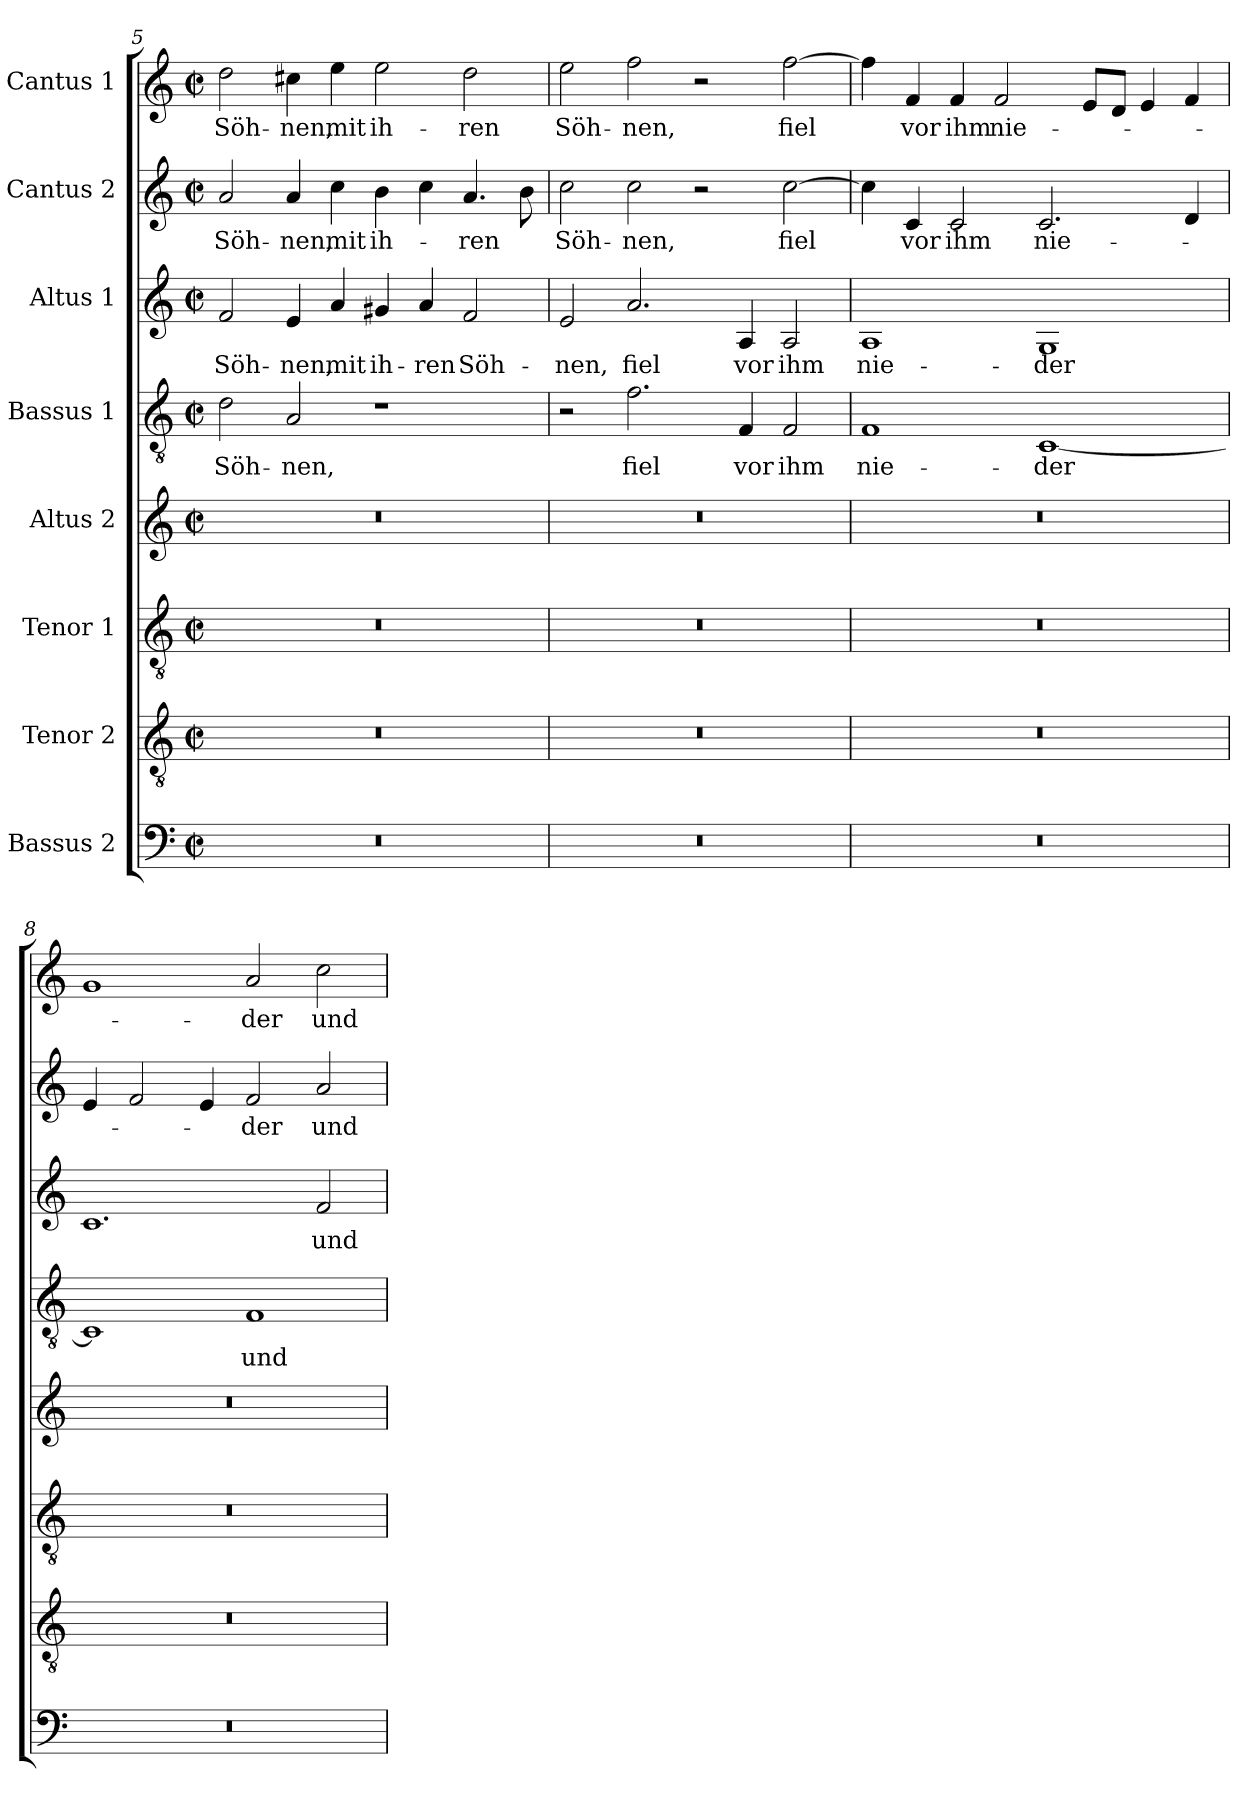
**kern	**kern	**kern	**kern	**kern	**text	**kern	**text	**kern	**text	**kern	**text
*part8	*part7	*part6	*part5	*part4	*part4	*part3	*part3	*part2	*part2	*part1	*part1
*staff8	*staff7	*staff6	*staff5	*staff4	*staff4	*staff3	*staff3	*staff2	*staff2	*staff1	*staff1
*I"Bassus 2	*I"Tenor 2	*I"Tenor 1	*I"Altus 2	*I"Bassus 1	*	*I"Altus 1	*	*I"Cantus 2	*	*I"Cantus 1	*
*clefF4	*clefGv2	*clefGv2	*clefG2	*clefGv2	*	*clefG2	*	*clefG2	*	*clefG2	*
*k[]	*k[]	*k[]	*k[]	*k[]	*	*k[]	*	*k[]	*	*k[]	*
*M4/2	*M4/2	*M4/2	*M4/2	*M4/2	*	*M4/2	*	*M4/2	*	*M4/2	*
*met(c|)	*met(c|)	*met(c|)	*met(c|)	*met(c|)	*	*met(c|)	*	*met(c|)	*	*met(c|)	*
=5	=5	=5	=5	=5	=5	=5	=5	=5	=5	=5	=5
!	!	!	!	!	!LO:LY:b	!	!LO:LY:b	!	!LO:LY:b	!	!LO:LY:b
0r	0r	0r	0r	2d\	Söh-	2f/	Söh-	2a/	Söh-	2dd\	Söh-
!	!	!	!	!	!LO:LY:b	!	!LO:LY:b	!	!LO:LY:b	!	!LO:LY:b
.	.	.	.	2A/	-nen,	4e/	-nen,	4a/	-nen,	4cc#X\	-nen,
!	!	!	!	!	!	!	!LO:LY:b	!	!LO:LY:b	!	!LO:LY:b
.	.	.	.	.	.	4a/	mit	4cc\	mit	4ee\	mit
!	!	!	!	!	!	!	!LO:LY:b	!	!LO:LY:b	!	!LO:LY:b
.	.	.	.	1r	.	4g#X/	ih-	4b\	ih-	2ee\	ih-
!	!	!	!	!	!	!	!LO:LY:b	!	!	!	!
.	.	.	.	.	.	4a/	-ren	4cc\	.	.	.
!	!	!	!	!	!	!	!LO:LY:b	!	!LO:LY:b	!	!LO:LY:b
.	.	.	.	.	.	2f/	Söh-	4.a/	-ren	2dd\	-ren
.	.	.	.	.	.	.	.	8b\	.	.	.
=6	=6	=6	=6	=6	=6	=6	=6	=6	=6	=6	=6
!	!	!	!	!	!	!	!LO:LY:b	!	!LO:LY:b	!	!LO:LY:b
0r	0r	0r	0r	2r	.	2e/	-nen,	2cc\	Söh-	2ee\	Söh-
!	!	!	!	!	!LO:LY:b	!	!LO:LY:b	!	!LO:LY:b	!	!LO:LY:b
.	.	.	.	2.f\	fiel	2.a/	fiel	2cc\	-nen,	2ff\	-nen,
.	.	.	.	.	.	.	.	2r	.	2r	.
!	!	!	!	!	!LO:LY:b	!	!LO:LY:b	!	!	!	!
.	.	.	.	4F/	vor	4A/	vor	.	.	.	.
!	!	!	!	!	!LO:LY:b	!	!LO:LY:b	!	!LO:LY:b	!	!LO:LY:b
.	.	.	.	2F/	ihm	2A/	ihm	[2cc\	fiel	[2ff\	fiel
=7	=7	=7	=7	=7	=7	=7	=7	=7	=7	=7	=7
!	!	!	!	!	!LO:LY:b	!	!LO:LY:b	!	!	!	!
0r	0r	0r	0r	1F	nie-	1A	nie-	4cc\]	.	4ff\]	.
!	!	!	!	!	!	!	!	!	!LO:LY:b	!	!LO:LY:b
.	.	.	.	.	.	.	.	4c/	vor	4f/	vor
!	!	!	!	!	!	!	!	!	!LO:LY:b	!	!LO:LY:b
.	.	.	.	.	.	.	.	2c/	ihm	4f/	ihm
!	!	!	!	!	!	!	!	!	!	!	!LO:LY:b
.	.	.	.	.	.	.	.	.	.	2f/	nie-
!	!	!	!	!	!LO:LY:b	!	!LO:LY:b	!	!LO:LY:b	!	!
.	.	.	.	[1C	-der	1G	-der	2.c/	nie-	.	.
.	.	.	.	.	.	.	.	.	.	8e/L	.
.	.	.	.	.	.	.	.	.	.	8d/J	.
.	.	.	.	.	.	.	.	.	.	4e/	.
.	.	.	.	.	.	.	.	4d/	.	4f/	.
!!LO:PB:g=z
=8	=8	=8	=8	=8	=8	=8	=8	=8	=8	=8	=8
0r	0r	0r	0r	1C]	.	1.c	.	4e/	.	1g	.
.	.	.	.	.	.	.	.	2f/	.	.	.
.	.	.	.	.	.	.	.	4e/	.	.	.
!	!	!	!	!	!LO:LY:b	!	!	!	!LO:LY:b	!	!LO:LY:b
.	.	.	.	1F	und	.	.	2f/	der	2a/	-der
!	!	!	!	!	!	!	!LO:LY:b	!	!LO:LY:b	!	!LO:LY:b
.	.	.	.	.	.	2f/	und	2a/	und	2cc\	und
=	=	=	=	=	=	=	=	=	=	=	=
*-	*-	*-	*-	*-	*-	*-	*-	*-	*-	*-	*-
